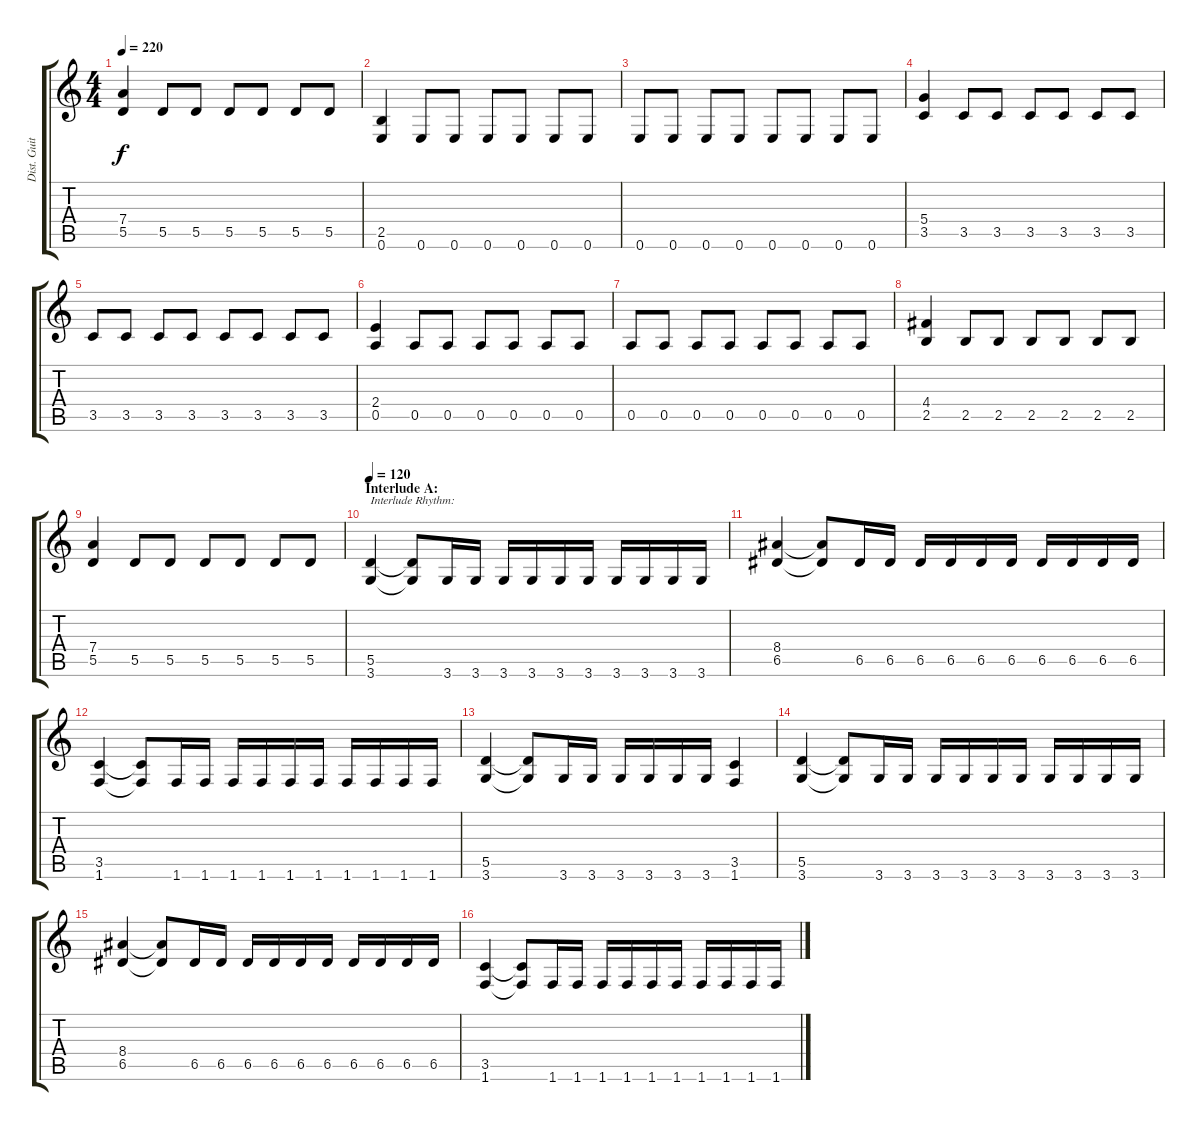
\track ("Dist. Guitarzz 2" "Dist. Guit") {instrument distortionguitar}
\staff {score tabs}
\tuning (E4 B3 G3 D3 A2 E2) {hide}
\ts (4 4)
\tempo 220
\clef g2
\ks c
(7.4 5.5).4{dy f} 5.5.8 5.5.8 5.5.8 5.5.8 5.5.8 5.5.8 |
(2.5 0.6).4 0.6.8 0.6.8 0.6.8 0.6.8 0.6.8 0.6.8 |
0.6.8 0.6.8 0.6.8 0.6.8 0.6.8 0.6.8 0.6.8 0.6.8 |
(5.4 3.5).4 3.5.8 3.5.8 3.5.8 3.5.8 3.5.8 3.5.8 |
3.5.8 3.5.8 3.5.8 3.5.8 3.5.8 3.5.8 3.5.8 3.5.8 |
(2.4 0.5).4 0.5.8 0.5.8 0.5.8 0.5.8 0.5.8 0.5.8 |
0.5.8 0.5.8 0.5.8 0.5.8 0.5.8 0.5.8 0.5.8 0.5.8 |
(4.4 2.5).4 2.5.8 2.5.8 2.5.8 2.5.8 2.5.8 2.5.8 |
(7.4 5.5).4 5.5.8 5.5.8 5.5.8 5.5.8 5.5.8 5.5.8 |
\section ("" "Interlude A:")
\tempo 120
(5.5 3.6).4{txt "Interlude Rhythm:"} (5.5{t} 3.6{t}).8 3.6.16 3.6.16 3.6.16 3.6.16 3.6.16 3.6.16 3.6.16 3.6.16 3.6.16 3.6.16 |
(8.4 6.5).4 (8.4{t} 6.5{t}).8 6.5.16 6.5.16 6.5.16 6.5.16 6.5.16 6.5.16 6.5.16 6.5.16 6.5.16 6.5.16 |
(3.5 1.6).4 (3.5{t} 1.6{t}).8 1.6.16 1.6.16 1.6.16 1.6.16 1.6.16 1.6.16 1.6.16 1.6.16 1.6.16 1.6.16 |
(5.5 3.6).4 (5.5{t} 3.6{t}).8 3.6.16 3.6.16 3.6.16 3.6.16 3.6.16 3.6.16 (3.5 1.6).4 |
(5.5 3.6).4 (5.5{t} 3.6{t}).8 3.6.16 3.6.16 3.6.16 3.6.16 3.6.16 3.6.16 3.6.16 3.6.16 3.6.16 3.6.16 |
(8.4 6.5).4 (8.4{t} 6.5{t}).8 6.5.16 6.5.16 6.5.16 6.5.16 6.5.16 6.5.16 6.5.16 6.5.16 6.5.16 6.5.16 |
(3.5 1.6).4 (3.5{t} 1.6{t}).8 1.6.16 1.6.16 1.6.16 1.6.16 1.6.16 1.6.16 1.6.16 1.6.16 1.6.16 1.6.16
